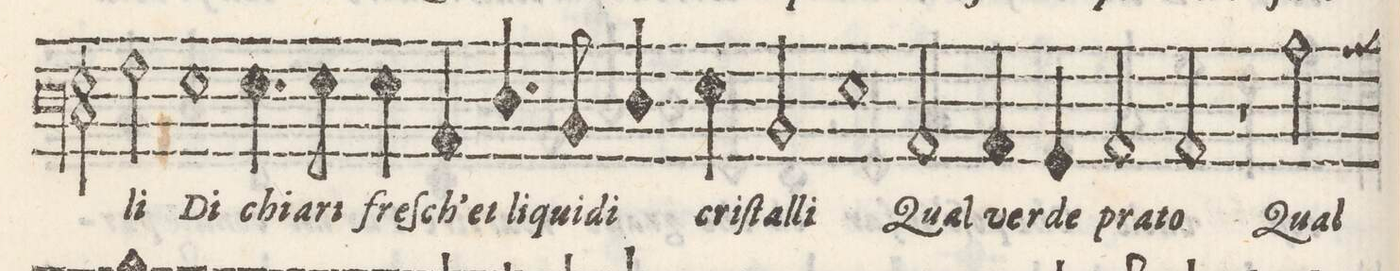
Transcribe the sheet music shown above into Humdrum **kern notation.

**kern	**text
*I"BASSO	*
*clefF3	*
*k[]	*
*met(C)	*
*M4/4	*
=17-	=17-
2A\	-li
1G\	Di
=18-	=18-
4.G\	chia-
8G\	-ri
=19-	=19-
4G\	fre-
4C/	-ſch'et
4.F/	li-
8D/	-qui-
=20-	=20-
4F/	-di
4G\	cri-
2D/	ſtal-
=21-	=21-
1G	-li
=22-	=22-
2C/	Qual
4C/	ver-
4BB/	de
=23-	=23-
2C/	pra-
2C/	-to
=24-	=24-
1r	.
=25-	=25-
2c\	Qual
*-	*-
